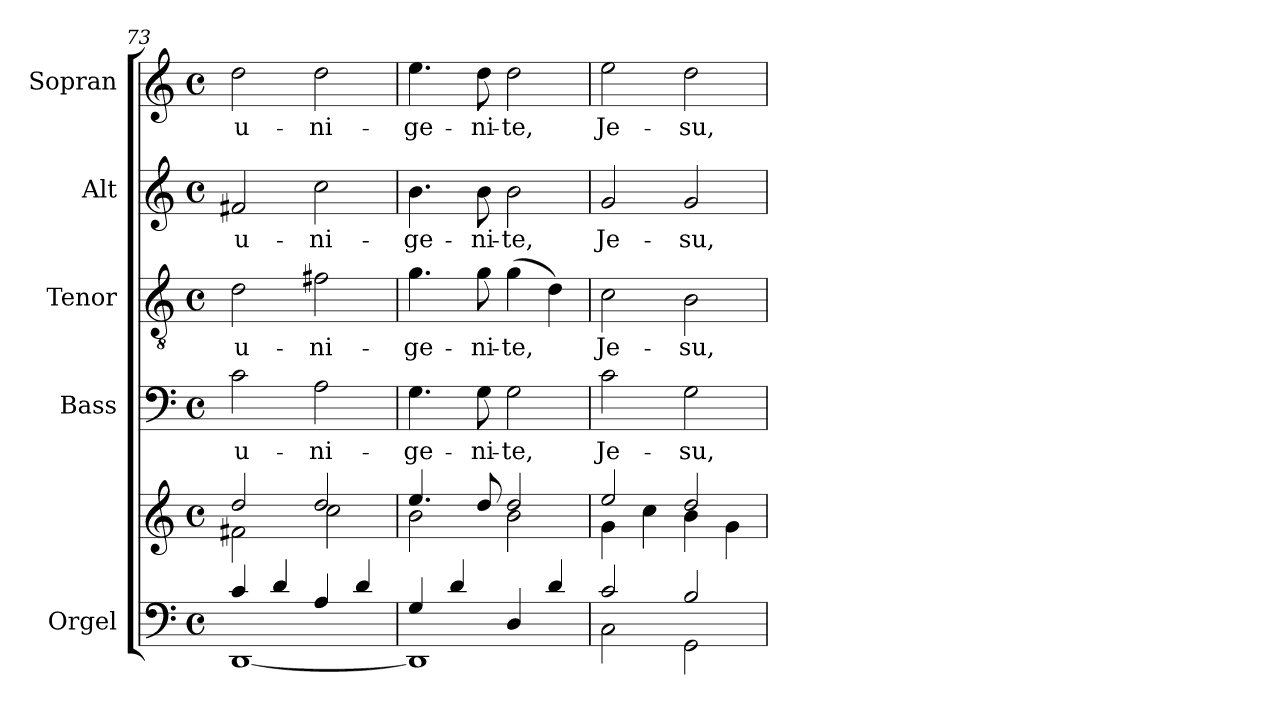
**kern	**kern	**kern	**text	**kern	**text	**kern	**text	**kern	**text
*part5	*part5	*part4	*part4	*part3	*part3	*part2	*part2	*part1	*part1
*staff6	*staff5	*staff4	*staff4	*staff3	*staff3	*staff2	*staff2	*staff1	*staff1
*I"Orgel	*	*I"Bass	*	*I"Tenor	*	*I"Alt	*	*I"Sopran	*
*I'Org.	*	*I'B.	*	*I'T.	*	*I'A.	*	*I'S.	*
*clefF4	*clefG2	*clefF4	*	*clefGv2	*	*clefG2	*	*clefG2	*
*k[]	*k[]	*k[]	*	*k[]	*	*k[]	*	*k[]	*
*C:	*C:	*C:	*	*C:	*	*C:	*	*C:	*
*M4/4	*M4/4	*M4/4	*	*M4/4	*	*M4/4	*	*M4/4	*
*met(c)	*met(c)	*met(c)	*	*met(c)	*	*met(c)	*	*met(c)	*
=73	=73	=73	=73	=73	=73	=73	=73	=73	=73
*^	*^	*	*	*	*	*	*	*	*
!	!	!	!	!	!LO:LY:b	!	!LO:LY:b	!	!LO:LY:b	!	!LO:LY:b
4c/	[<1DD	2dd/	2f#X\	2c\	u-	2d\	u-	2f#X/	u-	2dd\	u-
4d/	.	.	.	.	.	.	.	.	.	.	.
!	!	!	!	!	!LO:LY:b	!	!LO:LY:b	!	!LO:LY:b	!	!LO:LY:b
4A/	.	2dd/	2cc\	2A\	-ni-	2f#X\	-ni-	2cc\	-ni-	2dd\	-ni-
4d/	.	.	.	.	.	.	.	.	.	.	.
=74	=74	=74	=74	=74	=74	=74	=74	=74	=74	=74	=74
!	!	!	!	!	!LO:LY:b	!	!LO:LY:b	!	!LO:LY:b	!	!LO:LY:b
4G/	1DD]	4.ee/	2b\	4.G\	-ge-	4.g\	-ge-	4.b\	-ge-	4.ee\	-ge-
4d/	.	.	.	.	.	.	.	.	.	.	.
!	!	!	!	!	!LO:LY:b	!	!LO:LY:b	!	!LO:LY:b	!	!LO:LY:b
.	.	8dd/	.	8G\	-ni-	8g\	-ni-	8b\	-ni-	8dd\	-ni-
!	!	!	!	!	!LO:LY:b	!	!LO:LY:b	!	!LO:LY:b	!	!LO:LY:b
4D/	.	2dd/	2b\	2G\	-te,	(>4g\	-te,	2b\	-te,	2dd\	-te,
4d/	.	.	.	.	.	4d\)	.	.	.	.	.
=75	=75	=75	=75	=75	=75	=75	=75	=75	=75	=75	=75
!	!	!	!	!	!LO:LY:b	!	!LO:LY:b	!	!LO:LY:b	!	!LO:LY:b
2c/	2C\	2ee/	4g\	2c\	Je-	2c\	Je-	2g/	Je-	2ee\	Je-
.	.	.	4cc\	.	.	.	.	.	.	.	.
!	!	!	!	!	!LO:LY:b	!	!LO:LY:b	!	!LO:LY:b	!	!LO:LY:b
2B/	2GG\	2dd/	4b\	2G\	-su,	2B\	-su,	2g/	-su,	2dd\	-su,
.	.	.	4g\	.	.	.	.	.	.	.	.
*v	*v	*	*	*	*	*	*	*	*	*	*
*	*v	*v	*	*	*	*	*	*	*	*
=	=	=	=	=	=	=	=	=	=
*-	*-	*-	*-	*-	*-	*-	*-	*-	*-
